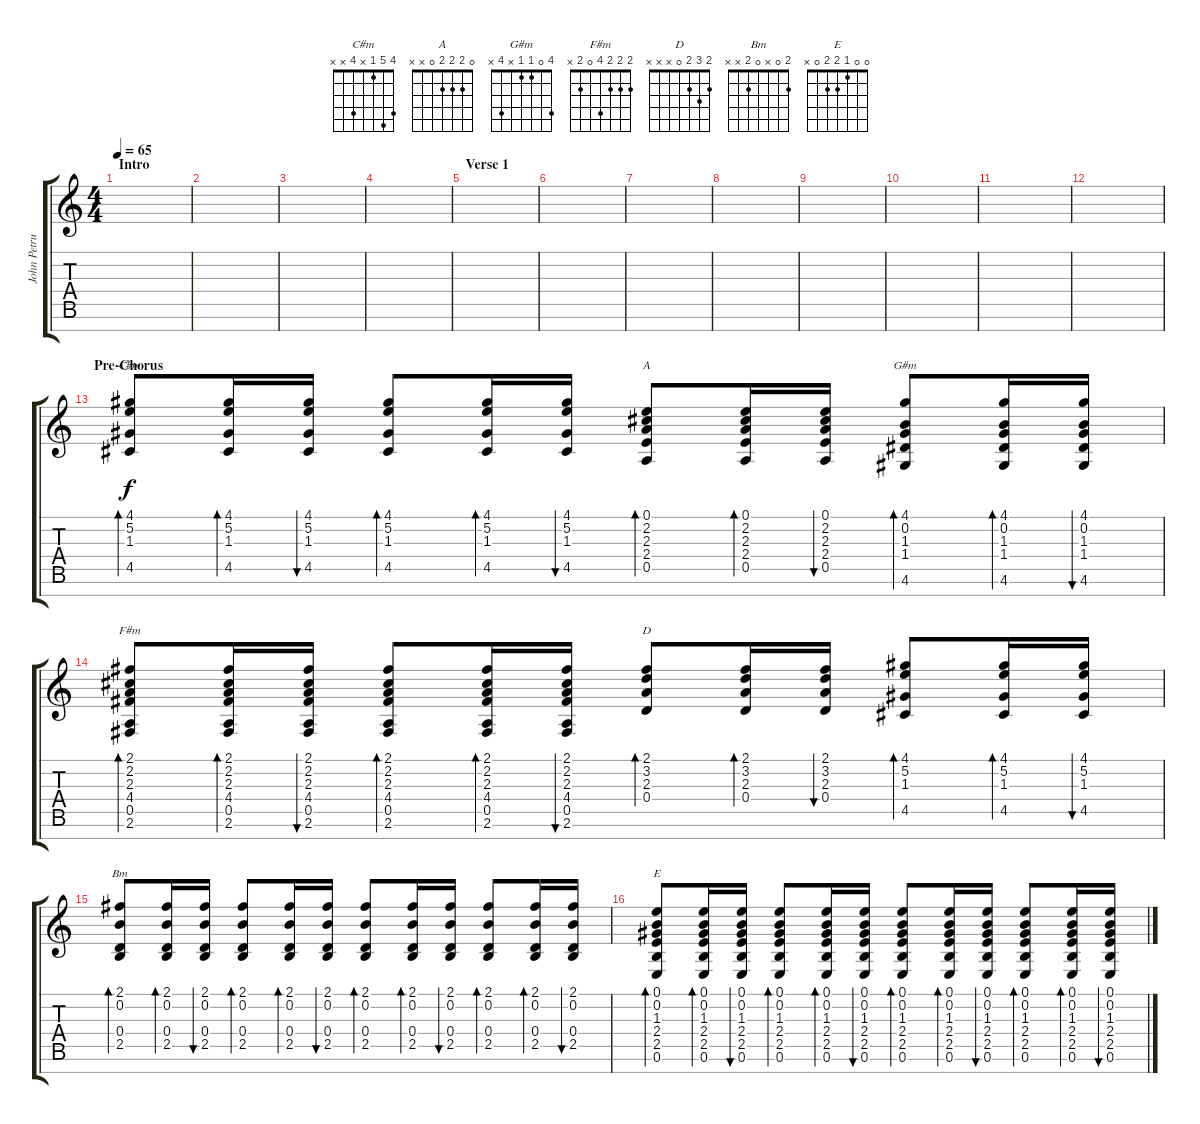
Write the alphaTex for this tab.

\track ("John Petrucci" "John Petru") {instrument acousticguitarsteel}
\staff {score tabs}
\tuning (E4 B3 G3 D3 A2 E2 B1) {hide}
\chord ("C#m" 4 5 1 x 4 x x)
\chord ("A" 0 2 2 2 0 x x)
\chord ("G#m" 4 0 1 1 x 4 x)
\chord ("F#m" 2 2 2 4 0 2 x)
\chord ("D" 2 3 2 0 x x x)
\chord ("Bm" 2 0 x 0 2 x x)
\chord ("E" 0 0 1 2 2 0 x)
\ts (4 4)
\section ("" "Intro")
\tempo 65
\clef g2
\ks c
|
|
|
|
\section ("" "Verse 1")
|
|
|
|
|
|
|
|
\section ("" "Pre-Chorus")
(4.1 5.2 1.3 4.5).8{bd 60 ch "C#m"} (4.1 5.2 1.3 4.5).16{bd 60} (4.1 5.2 1.3 4.5).16{bu 60} (4.1 5.2 1.3 4.5).8{bd 60} (4.1 5.2 1.3 4.5).16{bd 60} (4.1 5.2 1.3 4.5).16{bu 60} (0.1 2.2 2.3 2.4 0.5).8{bd 60 ch "A"} (0.1 2.2 2.3 2.4 0.5).16{bd 60} (0.1 2.2 2.3 2.4 0.5).16{bu 60} (4.1 0.2 1.3 1.4 4.6).8{bd 60 ch "G#m"} (4.1 0.2 1.3 1.4 4.6).16{bd 60} (4.1 0.2 1.3 1.4 4.6).16{bu 60} |
(2.1 2.2 2.3 4.4 0.5 2.6).8{bd 60 ch "F#m"} (2.1 2.2 2.3 4.4 0.5 2.6).16{bd 60} (2.1 2.2 2.3 4.4 0.5 2.6).16{bu 60} (2.1 2.2 2.3 4.4 0.5 2.6).8{bd 60} (2.1 2.2 2.3 4.4 0.5 2.6).16{bd 60} (2.1 2.2 2.3 4.4 0.5 2.6).16{bu 60} (2.1 3.2 2.3 0.4).8{bd 60 ch "D"} (2.1 3.2 2.3 0.4).16{bd 60} (2.1 3.2 2.3 0.4).16{bu 60} (4.1 5.2 1.3 4.5).8{bd 60} (4.1 5.2 1.3 4.5).16{bd 60} (4.1 5.2 1.3 4.5).16{bu 60} |
(2.1 0.2 0.4 2.5).8{bd 60 ch "Bm"} (2.1 0.2 0.4 2.5).16{bd 60} (2.1 0.2 0.4 2.5).16{bu 60} (2.1 0.2 0.4 2.5).8{bd 60} (2.1 0.2 0.4 2.5).16{bd 60} (2.1 0.2 0.4 2.5).16{bu 60} (2.1 0.2 0.4 2.5).8{bd 60} (2.1 0.2 0.4 2.5).16{bd 60} (2.1 0.2 0.4 2.5).16{bu 60} (2.1 0.2 0.4 2.5).8{bd 60} (2.1 0.2 0.4 2.5).16{bd 60} (2.1 0.2 0.4 2.5).16{bu 60} |
(0.1 0.2 1.3 2.4 2.5 0.6).8{bd 60 ch "E"} (0.1 0.2 1.3 2.4 2.5 0.6).16{bd 60} (0.1 0.2 1.3 2.4 2.5 0.6).16{bu 60} (0.1 0.2 1.3 2.4 2.5 0.6).8{bd 60} (0.1 0.2 1.3 2.4 2.5 0.6).16{bd 60} (0.1 0.2 1.3 2.4 2.5 0.6).16{bu 60} (0.1 0.2 1.3 2.4 2.5 0.6).8{bd 60} (0.1 0.2 1.3 2.4 2.5 0.6).16{bd 60} (0.1 0.2 1.3 2.4 2.5 0.6).16{bu 60} (0.1 0.2 1.3 2.4 2.5 0.6).8{bd 60} (0.1 0.2 1.3 2.4 2.5 0.6).16{bd 60} (0.1 0.2 1.3 2.4 2.5 0.6).16{bu 60}
